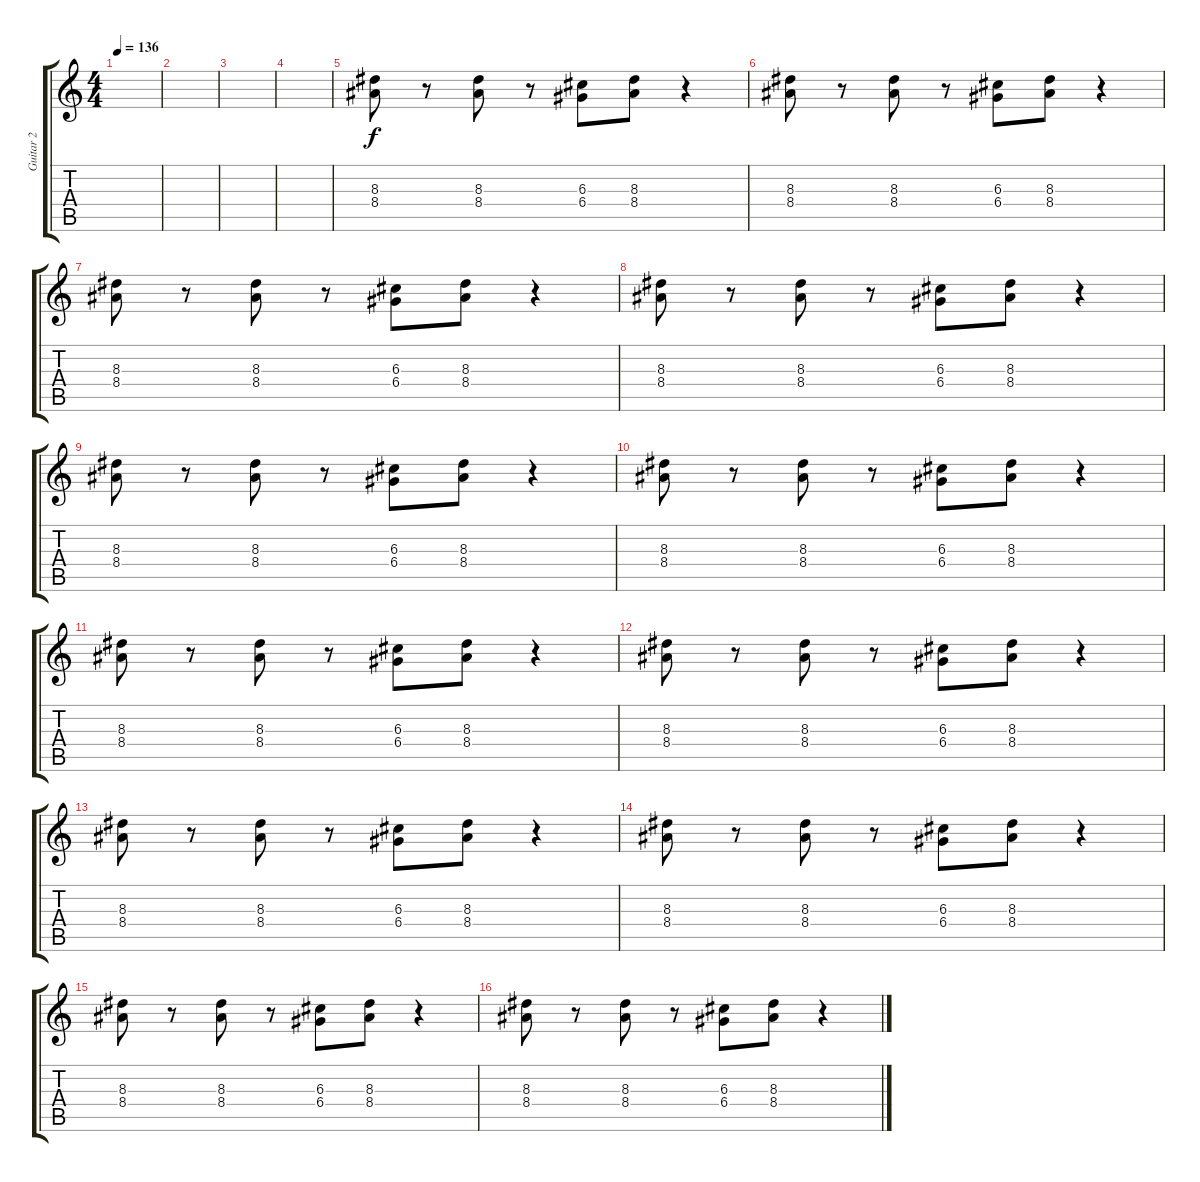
\track ("Guitar 2" "Guitar 2") {instrument overdrivenguitar}
\staff {score tabs}
\tuning (E4 B3 G3 D3 A2 E2) {hide}
\ts (4 4)
\tempo 136
\clef g2
\ks c
|
|
|
|
(8.3 8.4).8 r.8 (8.3 8.4).8 r.8 (6.3 6.4).8 (8.3 8.4).8 r.4 |
(8.3 8.4).8 r.8 (8.3 8.4).8 r.8 (6.3 6.4).8 (8.3 8.4).8 r.4 |
(8.3 8.4).8 r.8 (8.3 8.4).8 r.8 (6.3 6.4).8 (8.3 8.4).8 r.4 |
(8.3 8.4).8 r.8 (8.3 8.4).8 r.8 (6.3 6.4).8 (8.3 8.4).8 r.4 |
(8.3 8.4).8 r.8 (8.3 8.4).8 r.8 (6.3 6.4).8 (8.3 8.4).8 r.4 |
(8.3 8.4).8 r.8 (8.3 8.4).8 r.8 (6.3 6.4).8 (8.3 8.4).8 r.4 |
(8.3 8.4).8 r.8 (8.3 8.4).8 r.8 (6.3 6.4).8 (8.3 8.4).8 r.4 |
(8.3 8.4).8 r.8 (8.3 8.4).8 r.8 (6.3 6.4).8 (8.3 8.4).8 r.4 |
(8.3 8.4).8 r.8 (8.3 8.4).8 r.8 (6.3 6.4).8 (8.3 8.4).8 r.4 |
(8.3 8.4).8 r.8 (8.3 8.4).8 r.8 (6.3 6.4).8 (8.3 8.4).8 r.4 |
(8.3 8.4).8 r.8 (8.3 8.4).8 r.8 (6.3 6.4).8 (8.3 8.4).8 r.4 |
(8.3 8.4).8 r.8 (8.3 8.4).8 r.8 (6.3 6.4).8 (8.3 8.4).8 r.4
